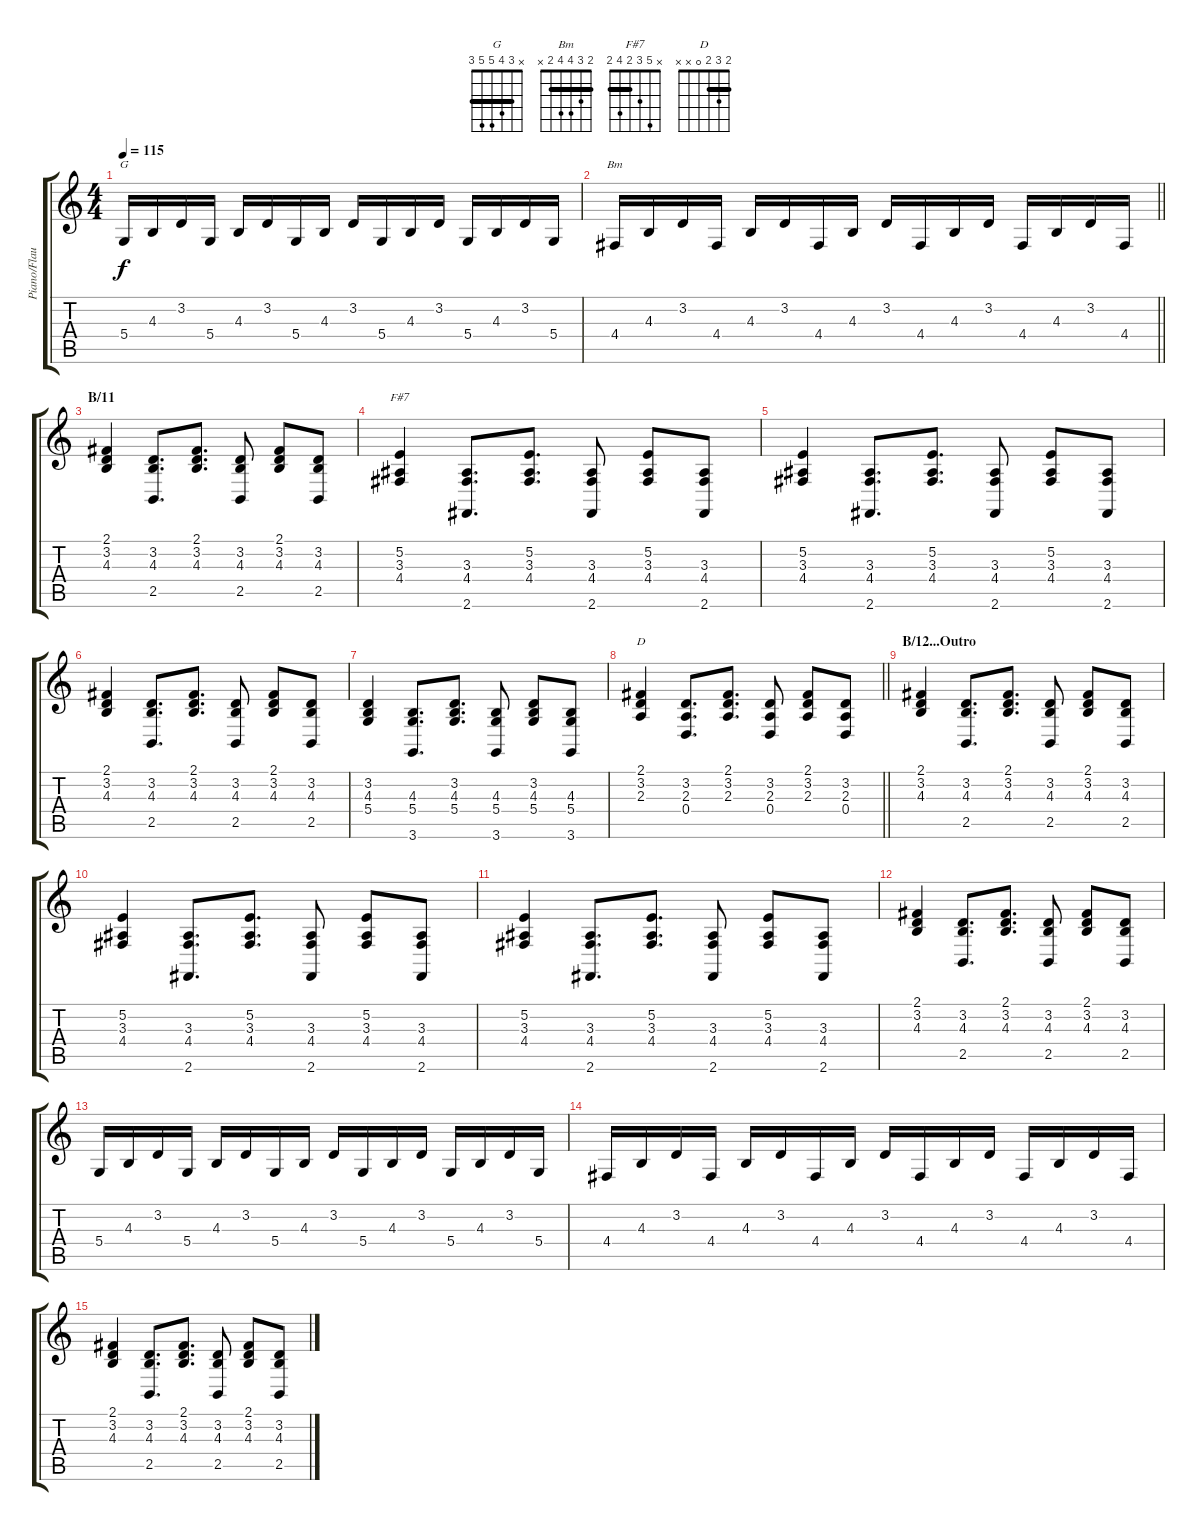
\track ("Piano/Flauta" "Piano/Flau") {instrument brightacousticpiano}
\staff {score tabs}
\tuning (E4 B3 G3 D3 A2 E2) {hide}
\chord ("G" x 3 4 5 5 3) {barre 3}
\chord ("Bm" 2 3 4 4 2 x) {barre 2}
\chord ("F#7" x 5 3 2 4 2) {barre 2}
\chord ("D" 2 3 2 0 x x) {barre 2}
\ts (4 4)
\tempo 115
\clef g2
\ks c
5.4.16{ch "G" dy f} 4.3.16 3.2.16 5.4.16 4.3.16 3.2.16 5.4.16 4.3.16 3.2.16 5.4.16 4.3.16 3.2.16 5.4.16 4.3.16 3.2.16 5.4.16 |
\barLineRight lightlight
4.4.16{ch "Bm"} 4.3.16 3.2.16 4.4.16 4.3.16 3.2.16 4.4.16 4.3.16 3.2.16 4.4.16 4.3.16 3.2.16 4.4.16 4.3.16 3.2.16 4.4.16 |
\section ("" "B/11")
(2.1 3.2 4.3).4 (3.2 4.3 2.5).8{d} (2.1 3.2 4.3).8{d} (3.2 4.3 2.5).8 (2.1 3.2 4.3).8 (3.2 4.3 2.5).8 |
(5.2 3.3 4.4).4{ch "F#7"} (3.3 4.4 2.6).8{d} (5.2 3.3 4.4).8{d} (3.3 4.4 2.6).8 (5.2 3.3 4.4).8 (3.3 4.4 2.6).8 |
(5.2 3.3 4.4).4 (3.3 4.4 2.6).8{d} (5.2 3.3 4.4).8{d} (3.3 4.4 2.6).8 (5.2 3.3 4.4).8 (3.3 4.4 2.6).8 |
(2.1 3.2 4.3).4 (3.2 4.3 2.5).8{d} (2.1 3.2 4.3).8{d} (3.2 4.3 2.5).8 (2.1 3.2 4.3).8 (3.2 4.3 2.5).8 |
(3.2 4.3 5.4).4 (4.3 5.4 3.6).8{d} (3.2 4.3 5.4).8{d} (4.3 5.4 3.6).8 (3.2 4.3 5.4).8 (4.3 5.4 3.6).8 |
\barLineRight lightlight
(2.1 3.2 2.3).4{ch "D"} (3.2 2.3 0.4).8{d} (2.1 3.2 2.3).8{d} (3.2 2.3 0.4).8 (2.1 3.2 2.3).8 (3.2 2.3 0.4).8 |
\section ("" "B/12...Outro")
(2.1 3.2 4.3).4 (3.2 4.3 2.5).8{d} (2.1 3.2 4.3).8{d} (3.2 4.3 2.5).8 (2.1 3.2 4.3).8 (3.2 4.3 2.5).8 |
(5.2 3.3 4.4).4{volume 7} (3.3 4.4 2.6).8{d} (5.2 3.3 4.4).8{d} (3.3 4.4 2.6).8 (5.2 3.3 4.4).8 (3.3 4.4 2.6).8 |
(5.2 3.3 4.4).4 (3.3 4.4 2.6).8{d} (5.2 3.3 4.4).8{d} (3.3 4.4 2.6).8 (5.2 3.3 4.4).8 (3.3 4.4 2.6).8 |
(2.1 3.2 4.3).4{volume 0} (3.2 4.3 2.5).8{d} (2.1 3.2 4.3).8{d} (3.2 4.3 2.5).8 (2.1 3.2 4.3).8 (3.2 4.3 2.5).8 |
5.4.16 4.3.16 3.2.16 5.4.16 4.3.16 3.2.16 5.4.16 4.3.16 3.2.16 5.4.16 4.3.16 3.2.16 5.4.16 4.3.16 3.2.16 5.4.16 |
4.4.16 4.3.16 3.2.16 4.4.16 4.3.16 3.2.16 4.4.16 4.3.16 3.2.16 4.4.16 4.3.16 3.2.16 4.4.16 4.3.16 3.2.16 4.4.16 |
(2.1 3.2 4.3).4 (3.2 4.3 2.5).8{d} (2.1 3.2 4.3).8{d} (3.2 4.3 2.5).8 (2.1 3.2 4.3).8 (3.2 4.3 2.5).8
